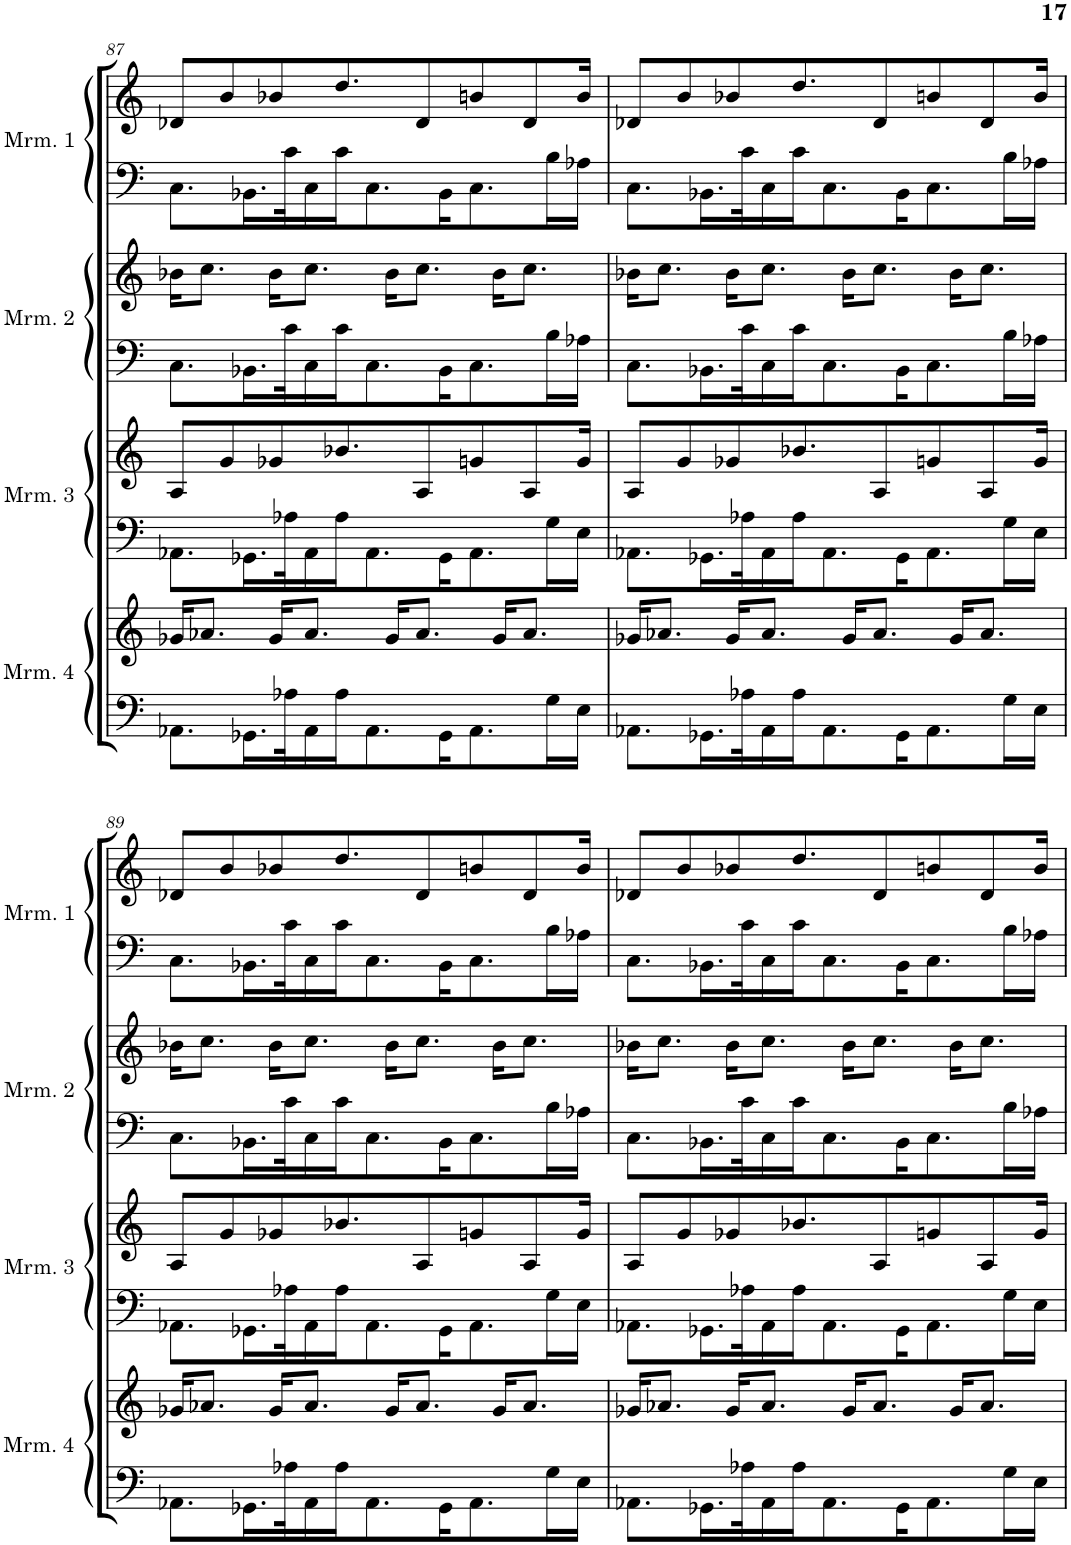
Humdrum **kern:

**kern	**kern	**kern	**kern	**kern	**kern	**kern	**kern
*part8	*part7	*part6	*part5	*part4	*part3	*part2	*part1
*staff8	*staff7	*staff6	*staff5	*staff4	*staff3	*staff2	*staff1
*I"Marimba 4	*I"Marimba 4	*I"Marimba 3	*I"Marimba 3	*I"Marimba 2	*I"Marimba 2	*I"Marimba 1	*I"Marimba 1
*I'Mrm. 4	*I'Mrm. 4	*I'Mrm. 3	*I'Mrm. 3	*I'Mrm. 2	*I'Mrm. 2	*I'Mrm. 1	*I'Mrm. 1
!!LO:PB:g=z
*clefF4	*clefG2	*clefF4	*clefG2	*clefF4	*clefG2	*clefF4	*clefG2
*k[]	*k[]	*k[]	*k[]	*k[]	*k[]	*k[]	*k[]
*M4/4	*M4/4	*M4/4	*M4/4	*M4/4	*M4/4	*M4/4	*M4/4
=87	=87	=87	=87	=87	=87	=87	=87
8.AA-X\L	16g-X/KL	8.AA-X\L	8A/L	8.C\L	16b-X\KL	8.C\L	8d-X/L
.	8.a-X/J	.	.	.	8.cc\J	.	.
.	.	.	8g/	.	.	.	8b/
16.GG-X\L	.	16.GG-X\L	.	16.BB-X\L	.	16.BB-X\L	.
.	16g-/KL	.	8g-X/	.	16b-\KL	.	8b-X/
32A-X\K	.	32A-X\K	.	32c\K	.	32c\K	.
16AA-\	8.a-/J	16AA-\	.	16C\	8.cc\J	16C\	.
16A-\J	.	16A-\J	8.b-X/	16c\J	.	16c\J	8.dd/
8.AA-\	.	8.AA-\	.	8.C\	.	8.C\	.
.	16g-/KL	.	.	.	16b-\KL	.	.
.	8.a-/J	.	8A/	.	8.cc\J	.	8d-/
16GG-\K	.	16GG-\K	.	16BB-\K	.	16BB-\K	.
8.AA-\	.	8.AA-\	8gn/	8.C\	.	8.C\	8bn/
.	16g-/KL	.	.	.	16b-\KL	.	.
.	8.a-/J	.	8A/	.	8.cc\J	.	8d-/
16G\L	.	16G\L	.	16B\L	.	16B\L	.
16E\JJ	.	16E\JJ	16g/Jk	16A-X\JJ	.	16A-X\JJ	16b/Jk
=88	=88	=88	=88	=88	=88	=88	=88
8.AA-X\L	16g-X/KL	8.AA-X\L	8A/L	8.C\L	16b-X\KL	8.C\L	8d-X/L
.	8.a-X/J	.	.	.	8.cc\J	.	.
.	.	.	8g/	.	.	.	8b/
16.GG-X\L	.	16.GG-X\L	.	16.BB-X\L	.	16.BB-X\L	.
.	16g-/KL	.	8g-X/	.	16b-\KL	.	8b-X/
32A-X\K	.	32A-X\K	.	32c\K	.	32c\K	.
16AA-\	8.a-/J	16AA-\	.	16C\	8.cc\J	16C\	.
16A-\J	.	16A-\J	8.b-X/	16c\J	.	16c\J	8.dd/
8.AA-\	.	8.AA-\	.	8.C\	.	8.C\	.
.	16g-/KL	.	.	.	16b-\KL	.	.
.	8.a-/J	.	8A/	.	8.cc\J	.	8d-/
16GG-\K	.	16GG-\K	.	16BB-\K	.	16BB-\K	.
8.AA-\	.	8.AA-\	8gn/	8.C\	.	8.C\	8bn/
.	16g-/KL	.	.	.	16b-\KL	.	.
.	8.a-/J	.	8A/	.	8.cc\J	.	8d-/
16G\L	.	16G\L	.	16B\L	.	16B\L	.
16E\JJ	.	16E\JJ	16g/Jk	16A-X\JJ	.	16A-X\JJ	16b/Jk
!!LO:LB:g=z
=89	=89	=89	=89	=89	=89	=89	=89
8.AA-X\L	16g-X/KL	8.AA-X\L	8A/L	8.C\L	16b-X\KL	8.C\L	8d-X/L
.	8.a-X/J	.	.	.	8.cc\J	.	.
.	.	.	8g/	.	.	.	8b/
16.GG-X\L	.	16.GG-X\L	.	16.BB-X\L	.	16.BB-X\L	.
.	16g-/KL	.	8g-X/	.	16b-\KL	.	8b-X/
32A-X\K	.	32A-X\K	.	32c\K	.	32c\K	.
16AA-\	8.a-/J	16AA-\	.	16C\	8.cc\J	16C\	.
16A-\J	.	16A-\J	8.b-X/	16c\J	.	16c\J	8.dd/
8.AA-\	.	8.AA-\	.	8.C\	.	8.C\	.
.	16g-/KL	.	.	.	16b-\KL	.	.
.	8.a-/J	.	8A/	.	8.cc\J	.	8d-/
16GG-\K	.	16GG-\K	.	16BB-\K	.	16BB-\K	.
8.AA-\	.	8.AA-\	8gn/	8.C\	.	8.C\	8bn/
.	16g-/KL	.	.	.	16b-\KL	.	.
.	8.a-/J	.	8A/	.	8.cc\J	.	8d-/
16G\L	.	16G\L	.	16B\L	.	16B\L	.
16E\JJ	.	16E\JJ	16g/Jk	16A-X\JJ	.	16A-X\JJ	16b/Jk
=90	=90	=90	=90	=90	=90	=90	=90
8.AA-X\L	16g-X/KL	8.AA-X\L	8A/L	8.C\L	16b-X\KL	8.C\L	8d-X/L
.	8.a-X/J	.	.	.	8.cc\J	.	.
.	.	.	8g/	.	.	.	8b/
16.GG-X\L	.	16.GG-X\L	.	16.BB-X\L	.	16.BB-X\L	.
.	16g-/KL	.	8g-X/	.	16b-\KL	.	8b-X/
32A-X\K	.	32A-X\K	.	32c\K	.	32c\K	.
16AA-\	8.a-/J	16AA-\	.	16C\	8.cc\J	16C\	.
16A-\J	.	16A-\J	8.b-X/	16c\J	.	16c\J	8.dd/
8.AA-\	.	8.AA-\	.	8.C\	.	8.C\	.
.	16g-/KL	.	.	.	16b-\KL	.	.
.	8.a-/J	.	8A/	.	8.cc\J	.	8d-/
16GG-\K	.	16GG-\K	.	16BB-\K	.	16BB-\K	.
8.AA-\	.	8.AA-\	8gn/	8.C\	.	8.C\	8bn/
.	16g-/KL	.	.	.	16b-\KL	.	.
.	8.a-/J	.	8A/	.	8.cc\J	.	8d-/
16G\L	.	16G\L	.	16B\L	.	16B\L	.
16E\JJ	.	16E\JJ	16g/Jk	16A-X\JJ	.	16A-X\JJ	16b/Jk
=	=	=	=	=	=	=	=
*-	*-	*-	*-	*-	*-	*-	*-
